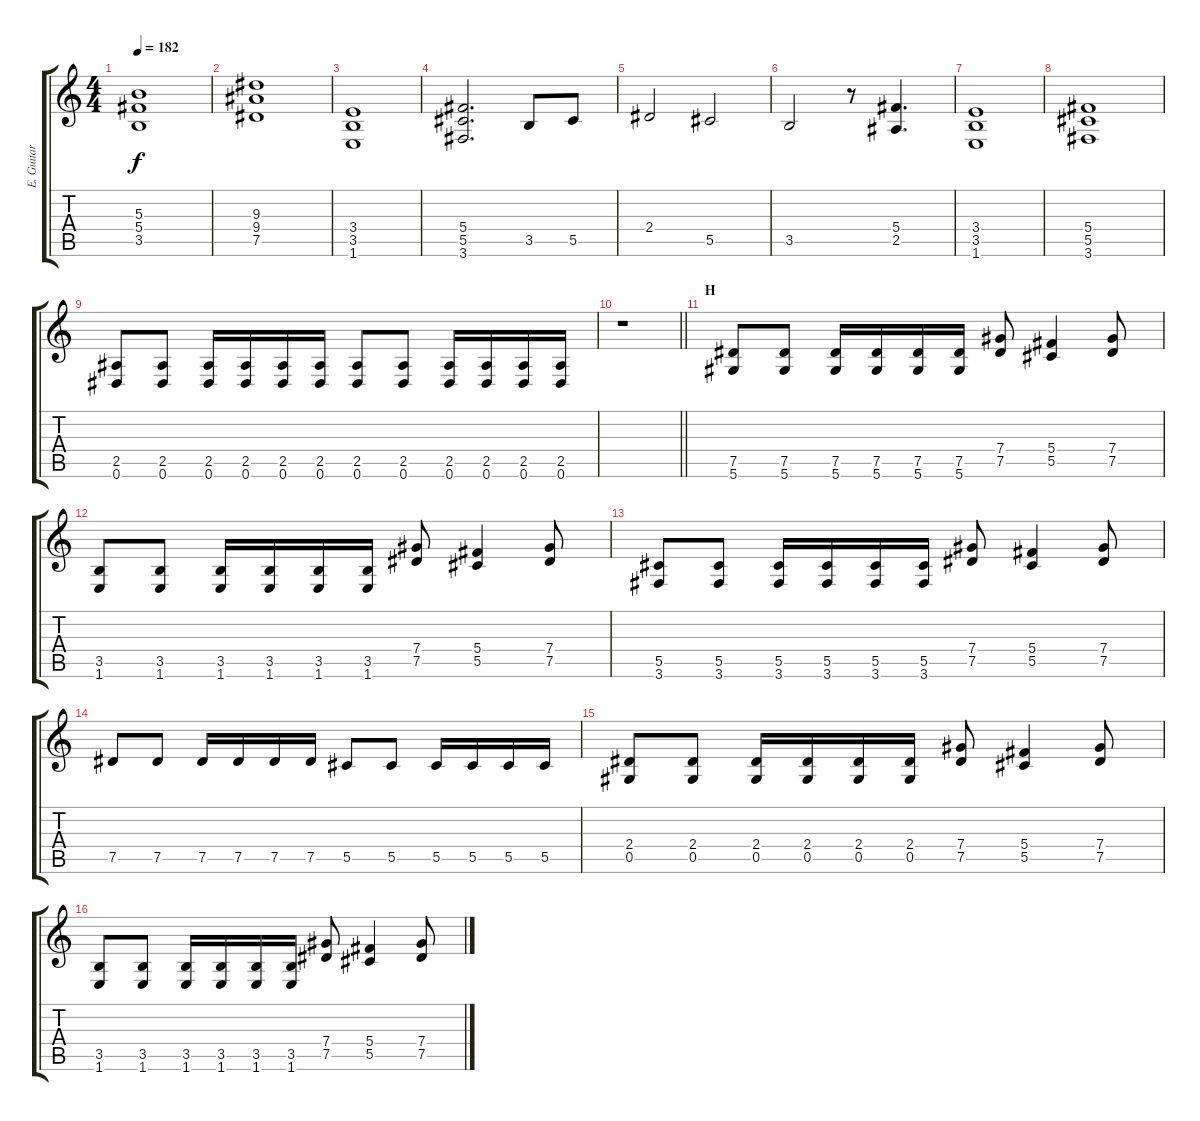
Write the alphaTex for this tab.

\track ("E. Guitar I" "E. Guitar ") {instrument overdrivenguitar}
\staff {score tabs}
\tuning (Eb4 Bb3 Gb3 Db3 Ab2 Eb2) {hide}
\ts (4 4)
\tempo 182
\clef g2
\ks c
(5.3 5.4 3.5).1{dy f} |
(9.3 9.4 7.5).1 |
(3.4 3.5 1.6).1 |
(5.4 5.5 3.6).2{d} 3.5.8 5.5.8 |
2.4.2 5.5.2 |
3.5.2 r.8 (5.4 2.5).4{d} |
(3.4 3.5 1.6).1 |
(5.4 5.5 3.6).1 |
(2.5 0.6).8 (2.5 0.6).8 (2.5 0.6).16 (2.5 0.6).16 (2.5 0.6).16 (2.5 0.6).16 (2.5 0.6).8 (2.5 0.6).8 (2.5 0.6).16 (2.5 0.6).16 (2.5 0.6).16 (2.5 0.6).16 |
\barLineRight lightlight
r.1 |
\section ("" "H")
(7.5 5.6).8 (7.5 5.6).8 (7.5 5.6).16 (7.5 5.6).16 (7.5 5.6).16 (7.5 5.6).16 (7.4 7.5).8 (5.4 5.5).4 (7.4 7.5).8 |
(3.5 1.6).8 (3.5 1.6).8 (3.5 1.6).16 (3.5 1.6).16 (3.5 1.6).16 (3.5 1.6).16 (7.4 7.5).8 (5.4 5.5).4 (7.4 7.5).8 |
(5.5 3.6).8 (5.5 3.6).8 (5.5 3.6).16 (5.5 3.6).16 (5.5 3.6).16 (5.5 3.6).16 (7.4 7.5).8 (5.4 5.5).4 (7.4 7.5).8 |
7.5.8 7.5.8 7.5.16 7.5.16 7.5.16 7.5.16 5.5.8 5.5.8 5.5.16 5.5.16 5.5.16 5.5.16 |
(2.4 0.5).8 (2.4 0.5).8 (2.4 0.5).16 (2.4 0.5).16 (2.4 0.5).16 (2.4 0.5).16 (7.4 7.5).8 (5.4 5.5).4 (7.4 7.5).8 |
(3.5 1.6).8 (3.5 1.6).8 (3.5 1.6).16 (3.5 1.6).16 (3.5 1.6).16 (3.5 1.6).16 (7.4 7.5).8 (5.4 5.5).4 (7.4 7.5).8
